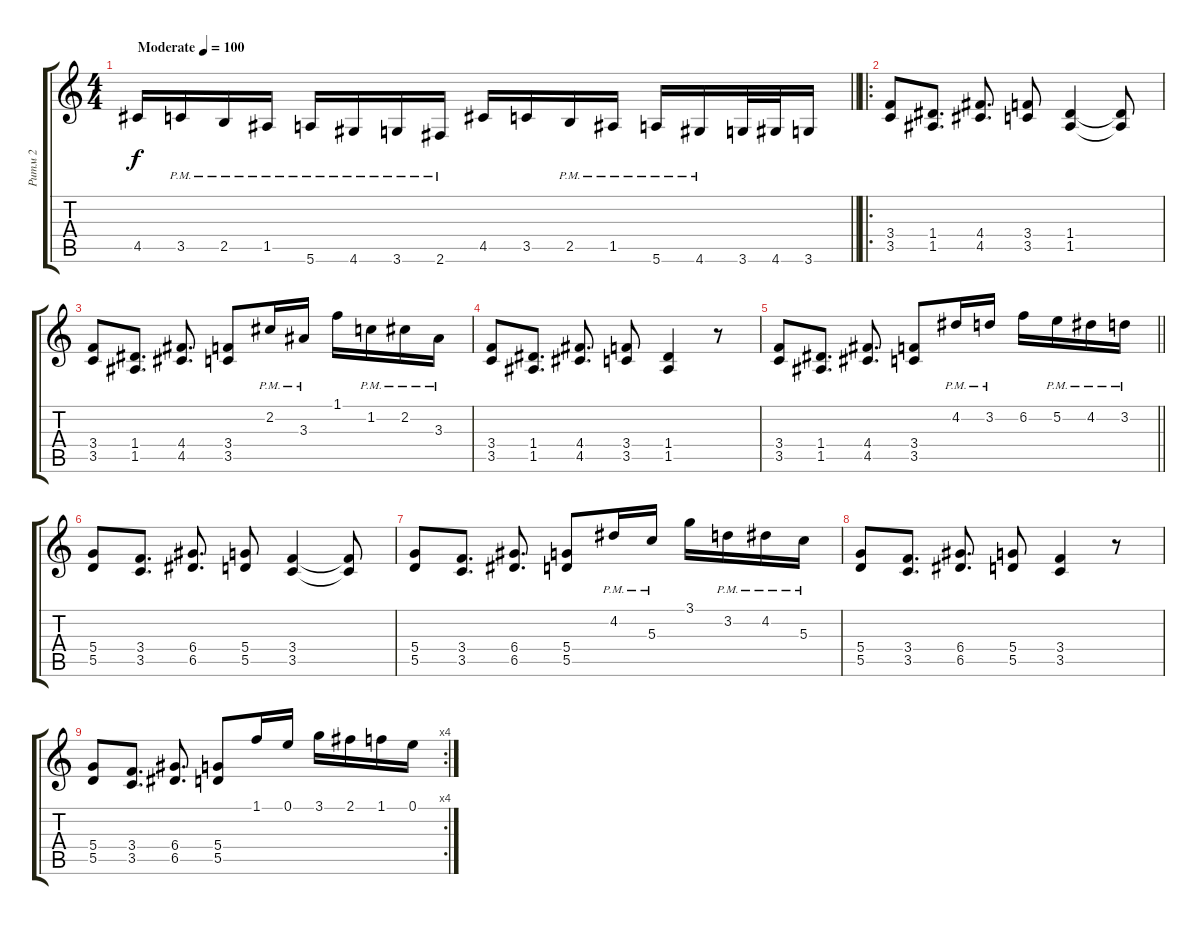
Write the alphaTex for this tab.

\track ("Ритм 2" "Ритм 2") {instrument distortionguitar}
\staff {score tabs}
\tuning (E4 B3 G3 D3 A2 E2) {hide}
\ts (4 4)
\tempo (100 "Moderate")
\clef g2
\barLineRight lightlight
\ks c
4.5.16{dy f instrument distortionguitar} 3.5{pm}.16 2.5{pm}.16 1.5{pm}.16 5.6{pm}.16 4.6{pm}.16 3.6{pm}.16 2.6{pm}.16 4.5.16 3.5.16 2.5{pm}.16 1.5{pm}.16 5.6{pm}.16 4.6{pm}.16 3.6.32 4.6.32 3.6.16 |
\ro
\section ("" "")
(3.4 3.5).8 (1.4 1.5).8{d} (4.4 4.5).8{d} (3.4 3.5).8 (1.4 1.5).4 (1.4{t} 1.5{t}).8 |
(3.4 3.5).8 (1.4 1.5).8{d} (4.4 4.5).8{d} (3.4 3.5).8 2.2{pm}.16 3.3{pm}.16 1.1.16 1.2{pm}.16 2.2{pm}.16 3.3{pm}.16 |
(3.4 3.5).8 (1.4 1.5).8{d} (4.4 4.5).8{d} (3.4 3.5).8 (1.4 1.5).4 r.8 |
\barLineRight lightlight
(3.4 3.5).8 (1.4 1.5).8{d} (4.4 4.5).8{d} (3.4 3.5).8 4.2{pm}.16 3.2{pm}.16 6.2.16 5.2{pm}.16 4.2{pm}.16 3.2{pm}.16 |
\section ("" "")
(5.4 5.5).8 (3.4 3.5).8{d} (6.4 6.5).8{d} (5.4 5.5).8 (3.4 3.5).4 (3.4{t} 3.5{t}).8 |
(5.4 5.5).8 (3.4 3.5).8{d} (6.4 6.5).8{d} (5.4 5.5).8 4.2{pm}.16 5.3{pm}.16 3.1.16 3.2{pm}.16 4.2{pm}.16 5.3{pm}.16 |
(5.4 5.5).8 (3.4 3.5).8{d} (6.4 6.5).8{d} (5.4 5.5).8 (3.4 3.5).4 r.8 |
\rc 4
(5.4 5.5).8 (3.4 3.5).8{d} (6.4 6.5).8{d} (5.4 5.5).8 1.1.16 0.1.16 3.1.16 2.1.16 1.1.16 0.1.16
